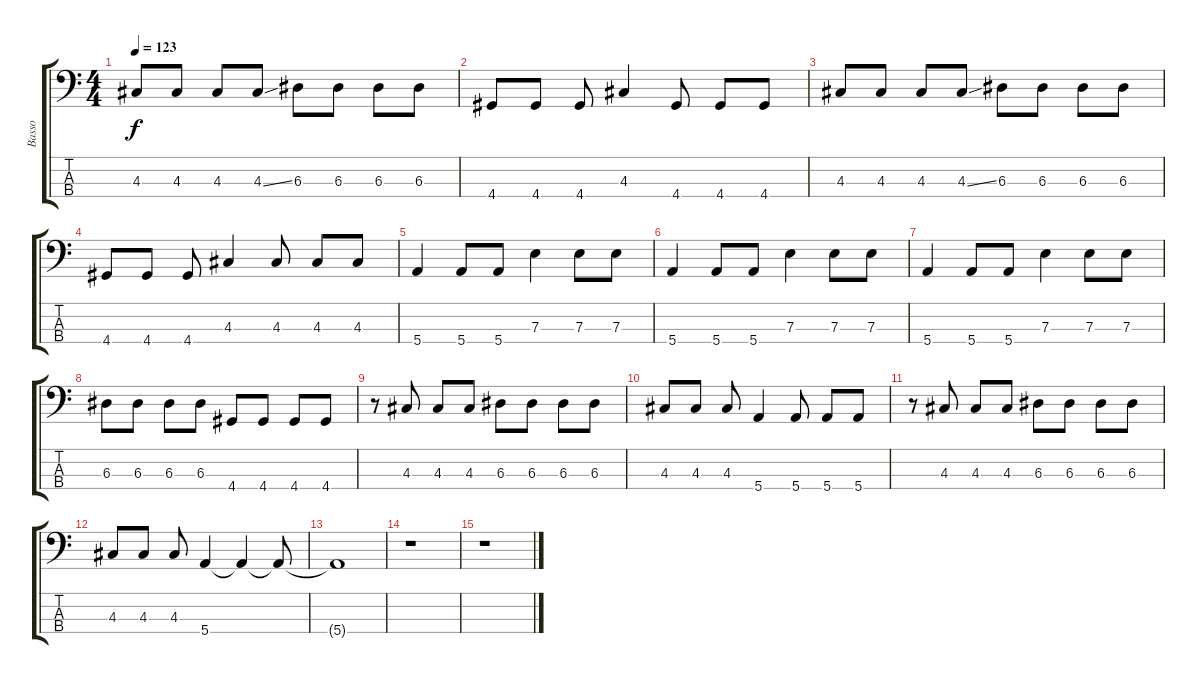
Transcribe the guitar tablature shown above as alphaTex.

\track ("Basso" "Basso") {instrument electricbasspick}
\staff {score tabs}
\tuning (G2 D2 A1 E1) {hide}
\ts (4 4)
\tempo 123
\clef f4
\ks c
4.3.8{dy f} 4.3.8 4.3.8 4.3{ss}.8 6.3.8 6.3.8 6.3.8 6.3.8 |
4.4.8 4.4.8 4.4.8 4.3.4 4.4.8 4.4.8 4.4.8 |
4.3.8 4.3.8 4.3.8 4.3{ss}.8 6.3.8 6.3.8 6.3.8 6.3.8 |
4.4.8 4.4.8 4.4.8 4.3.4 4.3.8 4.3.8 4.3.8 |
5.4.4 5.4.8 5.4.8 7.3.4 7.3.8 7.3.8 |
5.4.4 5.4.8 5.4.8 7.3.4 7.3.8 7.3.8 |
5.4.4 5.4.8 5.4.8 7.3.4 7.3.8 7.3.8 |
6.3.8 6.3.8 6.3.8 6.3.8 4.4.8 4.4.8 4.4.8 4.4.8 |
r.8 4.3.8 4.3.8 4.3.8 6.3.8 6.3.8 6.3.8 6.3.8 |
4.3.8 4.3.8 4.3.8 5.4.4 5.4.8 5.4.8 5.4.8 |
r.8 4.3.8 4.3.8 4.3.8 6.3.8 6.3.8 6.3.8 6.3.8 |
4.3.8 4.3.8 4.3.8 5.4.4 5.4{t}.4 5.4{t}.8 |
5.4{t}.1 |
r.1 |
r.1
